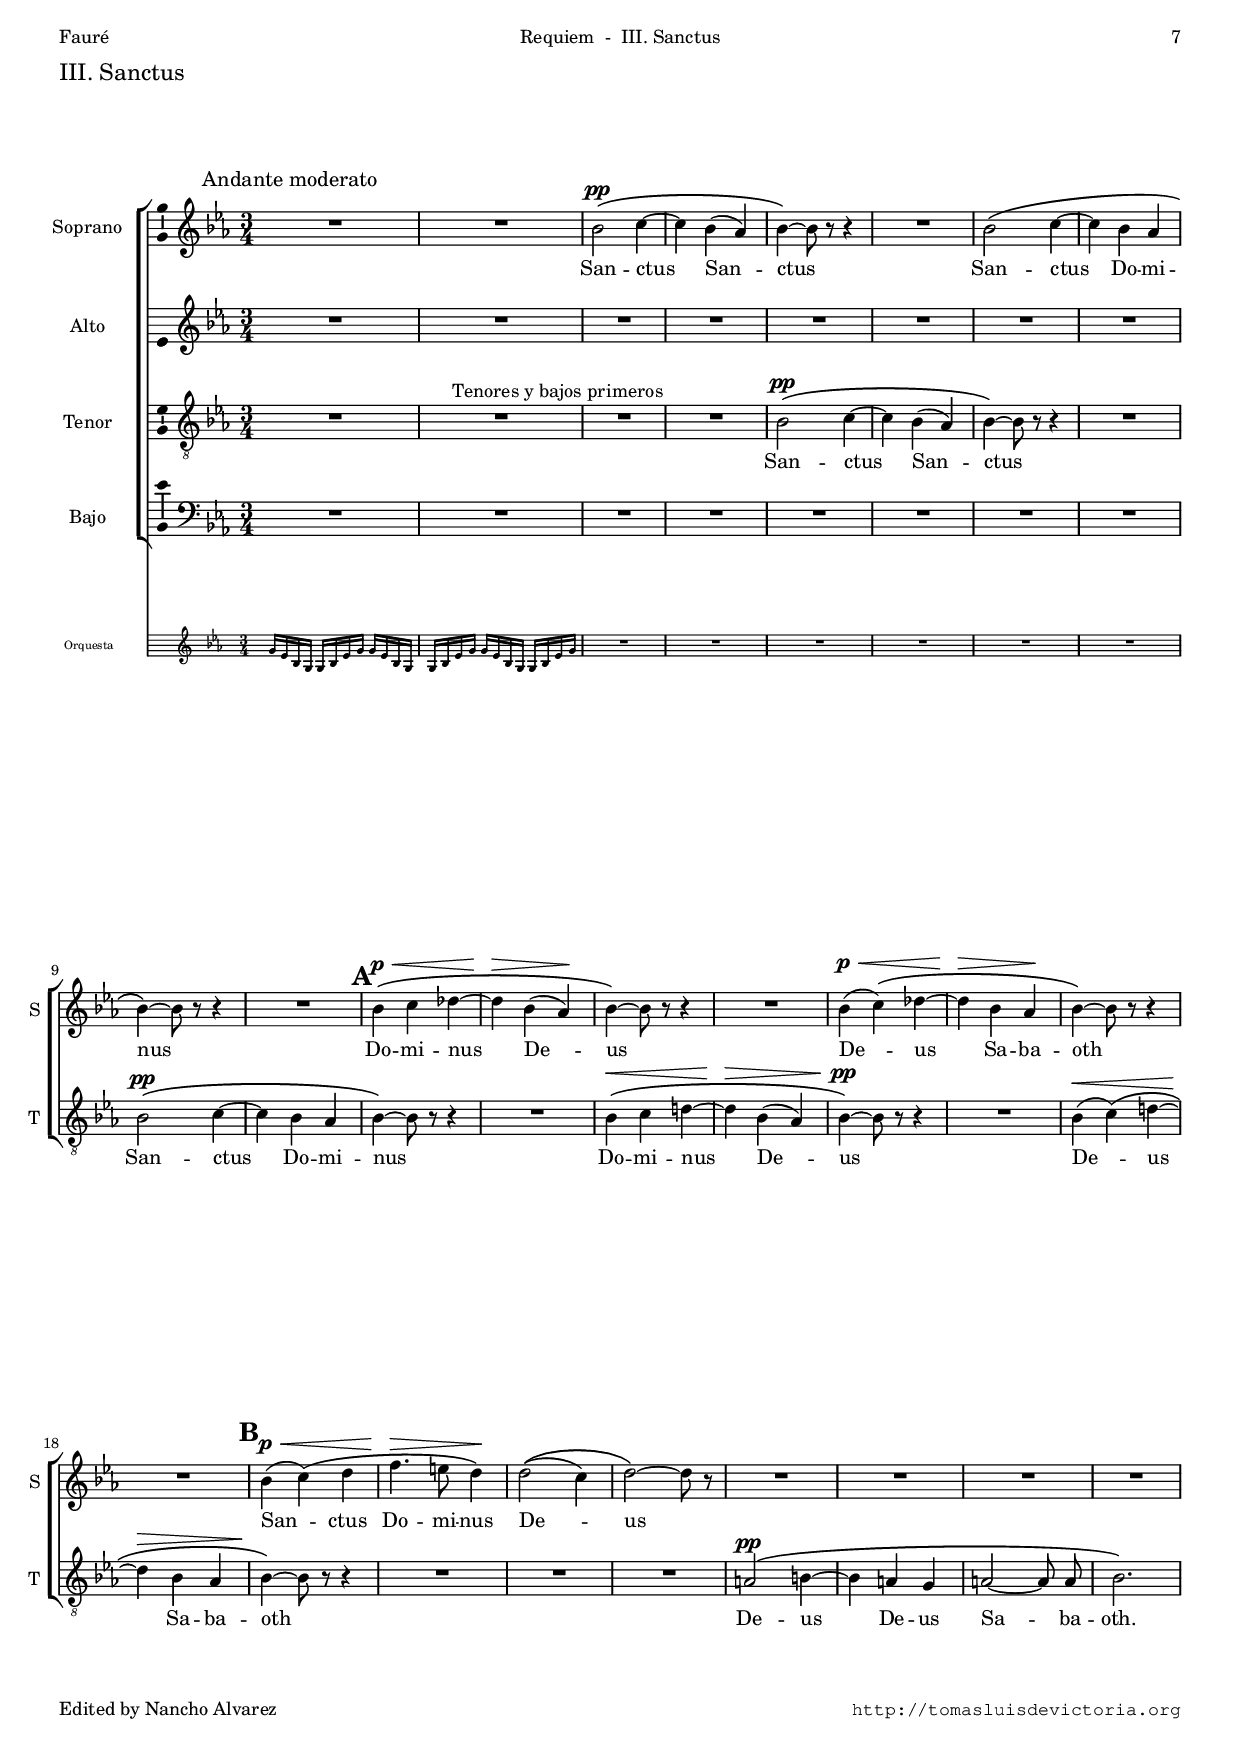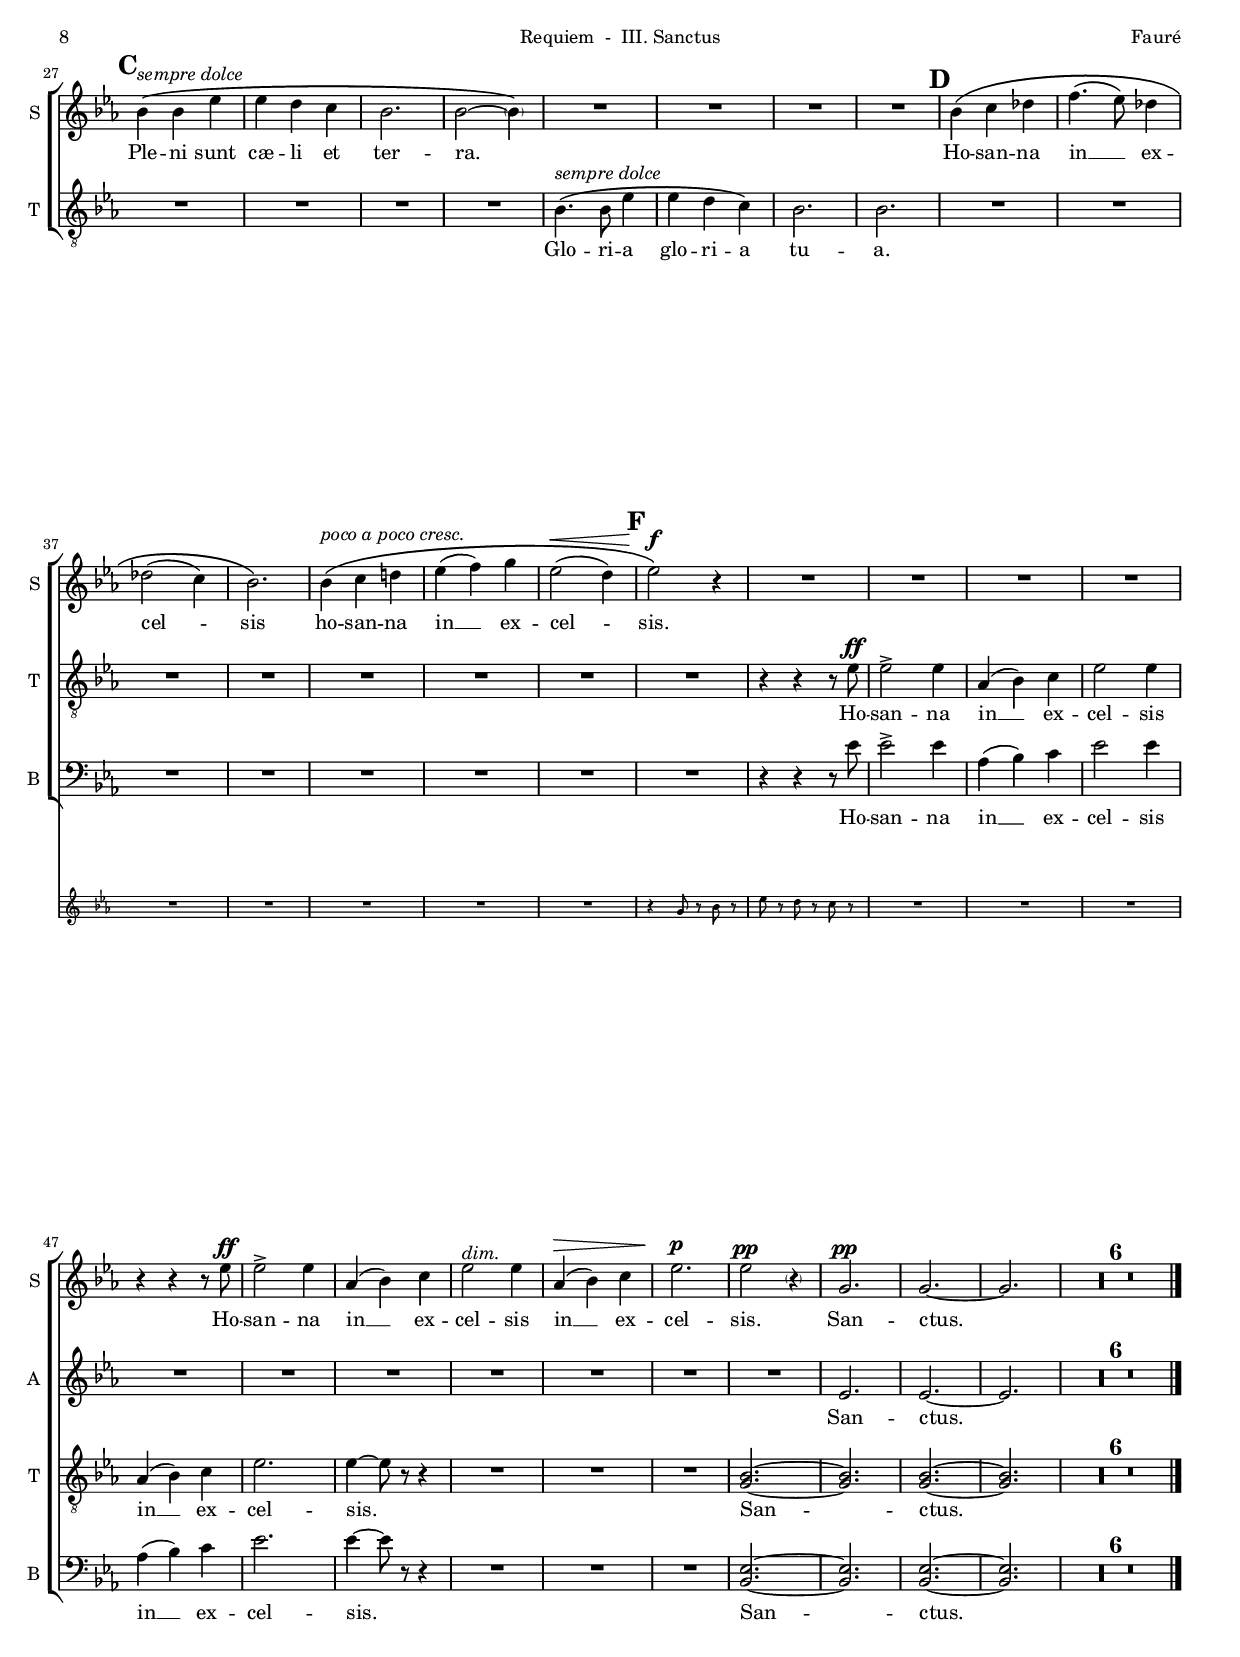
\version "2.11.45"

#(set-default-paper-size "a4")
#(set-global-staff-size 16.0)
#(ly:set-option 'point-and-click #f)

ss=\once \set suggestAccidentals = ##t


\header {
	%title=\markup{\column{ " " " " \bigger \bigger \bigger \bigger \bigger "Requiem" }}
	piece=\markup{\column{" " \bigger \bigger "III. Sanctus " " " }}
	%composer="Gabriel Fauré (1845-1924)"
	%opus="op. 48"
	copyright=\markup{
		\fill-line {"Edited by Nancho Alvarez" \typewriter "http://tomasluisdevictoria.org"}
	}
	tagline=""
}

global={\key ees \major \time 3/4 \skip 1*3/4*10 \mark \markup{\bold \bigger A}
				\skip 1*3/4*8 \mark \markup{\bold \bigger B}
				\skip 1*3/4*8 \mark \markup{\bold \bigger C}
				\skip 1*3/4*8 \mark \markup{\bold \bigger D}
				\skip 1*3/4*7 \mark \markup{\bold \bigger F}
				\skip 1*3/4*21
\bar "|." }


cantus=\relative c''{
	\dynamicUp
	\phrasingSlurUp
	\set hairpinToBarline = ##t
	\once \override TextScript #'X-offset = #-8
	\once \override TextScript #'padding = #3.0
	s4*0^\markup{\bigger "Andante moderato" }
	R1*3/4*2
	bes2^\pp\( c4 ~
	c4 bes( aes)
	bes4\) ~ bes8 r r4
	R1*3/4
	bes2\( c4 ~
	c4 bes aes
	bes4\) ~ bes8 r r4
	R1*3/4
	bes4^\p\(\< c des ~
	des\> bes( aes)\!
	bes4\) ~ bes8 r r4
	R1*3/4
	bes4^\p(\< c)\( des ~
	des\> bes aes\!
	bes4\) ~ bes8 r r4
	R1*3/4
	bes4^\p\<(  c)\( d
	f4.\> e8 d4\)\!
	d2\(( c4)
	d2\) ~ d8 r
	R1*3/4*4
	%\once \override TextScript #'X-offset = #2
	bes4\(^\markup{\italic "sempre dolce"} bes ees
	ees d c
	bes2.
	bes2 ~ \parenthesize bes4 \)
	R1*3/4*4
	bes4\( c des
	f4.( ees8) des4
	des2( c4)
	bes2.\)
	bes4\(^\markup{\italic "poco a poco cresc."} c d!
	ees( f) g
	ees2\<( d4)
	ees2^\f\) r4
	R1*3/4*4
	r4 r r8 ees^\ff
	ees2-> ees4
	aes,( bes) c
	ees2^\markup{\italic "dim."} ees4
	aes,4(\> bes) c
	ees2.\p
	ees2^\pp \parenthesize r4
	g,2.^\pp
	g2. ~
	g
	R1*3/4*6
}

altus=\relative c'{
	\dynamicUp
	\phrasingSlurUp
	\set hairpinToBarline = ##t
	R1*3/4*53
	ees2.
	ees2. ~ 
	ees2.
	R1*3/4*6
}

tenor=\relative c'{
	\dynamicUp
	\set hairpinToBarline = ##t
	s4*0^"                                     Tenores y bajos primeros"
	R1*3/4*4
	bes2\(\pp c4 ~
	c bes( aes)
	bes4\) ~ bes8 r r4
	R1*3/4
	bes2\(^\pp c4 ~
	c bes aes
	bes4\) ~ bes8 r r4
	R1*3/4
	bes4\<\( c d! ~
	d\> bes( aes)
	bes4\!\)^\pp ~ bes8 r r4
	R1*3/4
	bes4(\< c)\( d! ~
	d\> bes aes
	bes4\!\) ~ bes8 r r4
	R1*3/4*3
	a2\(^\pp b4 ~
	b a g
	a2 ~ a8 a
	bes2.\)
	R1*3/4*4
	bes4.\(^\markup{\italic "sempre dolce"} bes8 ees4
	ees d c\)
	bes2. 
	bes2.
	R1*3/4*8
	r4 r r8 ees^\ff
	ees2-> ees4
	aes,( bes) c
	ees2 ees4
	aes,( bes) c
	ees2.
	ees4 ~ ees8 r r4
	R1*3/4*3
	<bes g>2. ~
	<bes g>
	<bes g> ~
	<bes g> 
	R1*3/4*6
}

bassus=\relative c'{
	\dynamicUp
	\set hairpinToBarline = ##t
	R1*3/4*42
	r4 r r8 ees
	ees2-> ees4
	aes,( bes) c
	ees2 ees4
	aes,( bes) c
	ees2.
	ees4 ~ ees8 r r4
	R1*3/4*3
	<bes, ees>2. ~
	<bes ees>
	<bes ees> ~
	<bes ees>
	R1*3/4*6
}

organo=\relative c''{
	\set hairpinToBarline = ##t
	\set autoBeaming = ##t
	g16 ees bes g g bes ees g g ees bes g
	g bes ees g g ees bes g g bes ees g
	%\repeat percent 2 {\repeat percent 3 { g,16 bes ees g }}
	R1*3/4*39
	r4 g8 r bes r
	ees r d r c r
	R1*3/4*19
}

textocantus=\lyricmode{
San -- ctus San -- ctus
San -- ctus Do -- mi -- nus
Do -- mi -- nus De -- us
De -- us Sa -- ba -- oth
San -- ctus Do -- mi -- nus
De -- us 
Ple -- ni sunt cæ -- li et ter -- ra.
Ho -- san -- na in __ ex -- cel -- sis
ho -- san -- na in __ ex -- cel -- sis.
Ho -- san -- na in __ ex -- cel -- sis
in __ ex -- cel -- sis.
San -- ctus. 
}

textoaltus=\lyricmode{
San -- ctus.
}

textotenor=\lyricmode{
San -- ctus San -- ctus
San -- ctus Do -- mi -- nus
Do -- mi -- nus De -- us
De -- us Sa -- ba -- oth
De -- us De -- us Sa -- ba -- oth.
Glo -- ri -- a glo -- ri -- a tu -- a.
Ho -- san -- na in __ ex -- cel -- sis
in __ ex -- cel -- sis.
San -- ctus.
}

textobassus=\lyricmode{
Ho -- san -- na in __ ex -- cel -- sis
in __ ex -- cel -- sis.
San -- ctus.
}


                            
\score {
<<
\new ChoirStaff<<

	\new Staff <<\global
	\new Voice="v1" {
		\set Staff.instrumentName="Soprano " 
		\set Staff.shortInstrumentName="S " 
		\clef "treble"
		\cantus }
	\new Lyrics \lyricsto "v1" {\textocantus }
	>>

	
	\new Staff << \global
	\new Voice="v2" {
		\set Staff.instrumentName="Alto "
		\set Staff.shortInstrumentName="A " 
		\clef "treble" 
		\altus}
	\new Lyrics \lyricsto "v2" {\textoaltus }
	>>

	
	\new Staff <<\global
	\new Voice="v3" {
		\set Staff.instrumentName="Tenor "
		\set Staff.shortInstrumentName="T " 
		\clef "G_8"
		\tenor }
	\new Lyrics \lyricsto "v3" {\textotenor }
	>>
	

	\new Staff <<\global
	\new Voice="v4" {
		\set Staff.instrumentName="Bajo "
		\set Staff.shortInstrumentName="B " 
		\clef "bass" 
		\bassus }
	\new Lyrics \lyricsto "v4" {\textobassus}
	>>	
>>
\new Staff \with {
	\remove Ambitus_engraver
        fontSize = #-4
        \override StaffSymbol #'staff-space = #(magstep -4)
      }
      <<\global
	\new Voice="o" {
		\set  Staff.instrumentName="Orquesta "
		\clef "G"
		\organo
	}
>>
>>

\layout{ 
	\context {\Lyrics \override VerticalAxisGroup #'minimum-Y-extent = #'(-0 . 0) }
	\context {\Score 
		\override BarNumber #'padding = #2 
		skipBars = ##t
	}
	\context {\Lyrics 
		%\override LyricText #'font-size = #2 
		\override LyricHyphen #'minimum-distance = #0.33
	}
	%\context {\Voice melismaBusyProperties = #'() }
	\context { \RemoveEmptyStaffContext }
	\context {\Staff 
		\consists Ambitus_engraver 
		autoBeaming = ##f
	}
}

%\midi {}

}


\paper{
	evenHeaderMarkup=\markup  \fill-line { \fromproperty #'page:page-number-string "Requiem  -  III. Sanctus" "Fauré" }
	oddHeaderMarkup= \markup  \fill-line { "Fauré"  "Requiem  -  III. Sanctus"  \fromproperty #'page:page-number-string }
	%system-count=12
	line-width=19.0\cm
	between-system-padding = 0
	ragged-last-bottom = ##f
	head-separation = 4\mm
	first-page-number=7
	print-first-page-number = ##t 
}
